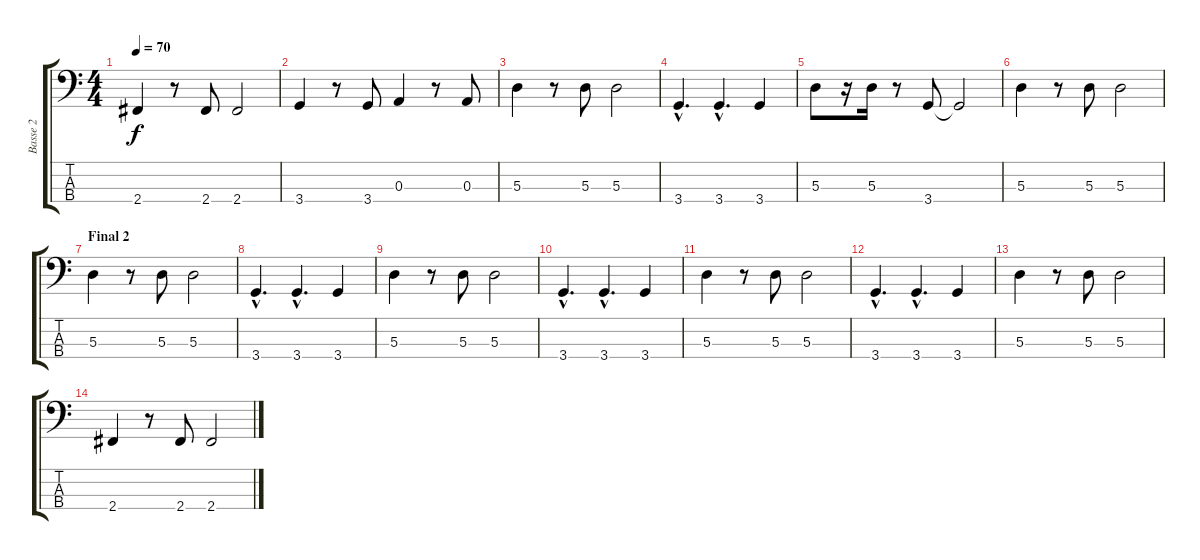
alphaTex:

\track ("Basse 2" "Basse 2") {instrument fretlessbass}
\staff {score tabs}
\tuning (G2 D2 A1 E1) {hide}
\ts (4 4)
\tempo 70
\clef f4
\ks c
2.4.4{dy f} r.8 2.4.8 2.4.2 |
3.4.4 r.8 3.4.8 0.3.4 r.8 0.3.8 |
5.3.4 r.8 5.3.8 5.3.2 |
3.4{hac}.4{d} 3.4{hac}.4{d} 3.4.4 |
5.3.8 r.16 5.3.16 r.8 3.4.8 3.4{t}.2 |
5.3.4 r.8 5.3.8 5.3.2 |
\section ("" "Final 2")
5.3.4 r.8 5.3.8 5.3.2 |
3.4{hac}.4{d} 3.4{hac}.4{d} 3.4.4 |
5.3.4 r.8 5.3.8 5.3.2 |
3.4{hac}.4{d} 3.4{hac}.4{d} 3.4.4 |
5.3.4{volume 6} r.8 5.3.8 5.3.2 |
3.4{hac}.4{d} 3.4{hac}.4{d} 3.4.4 |
5.3.4{volume 0} r.8 5.3.8 5.3.2 |
2.4.4 r.8 2.4.8 2.4.2
